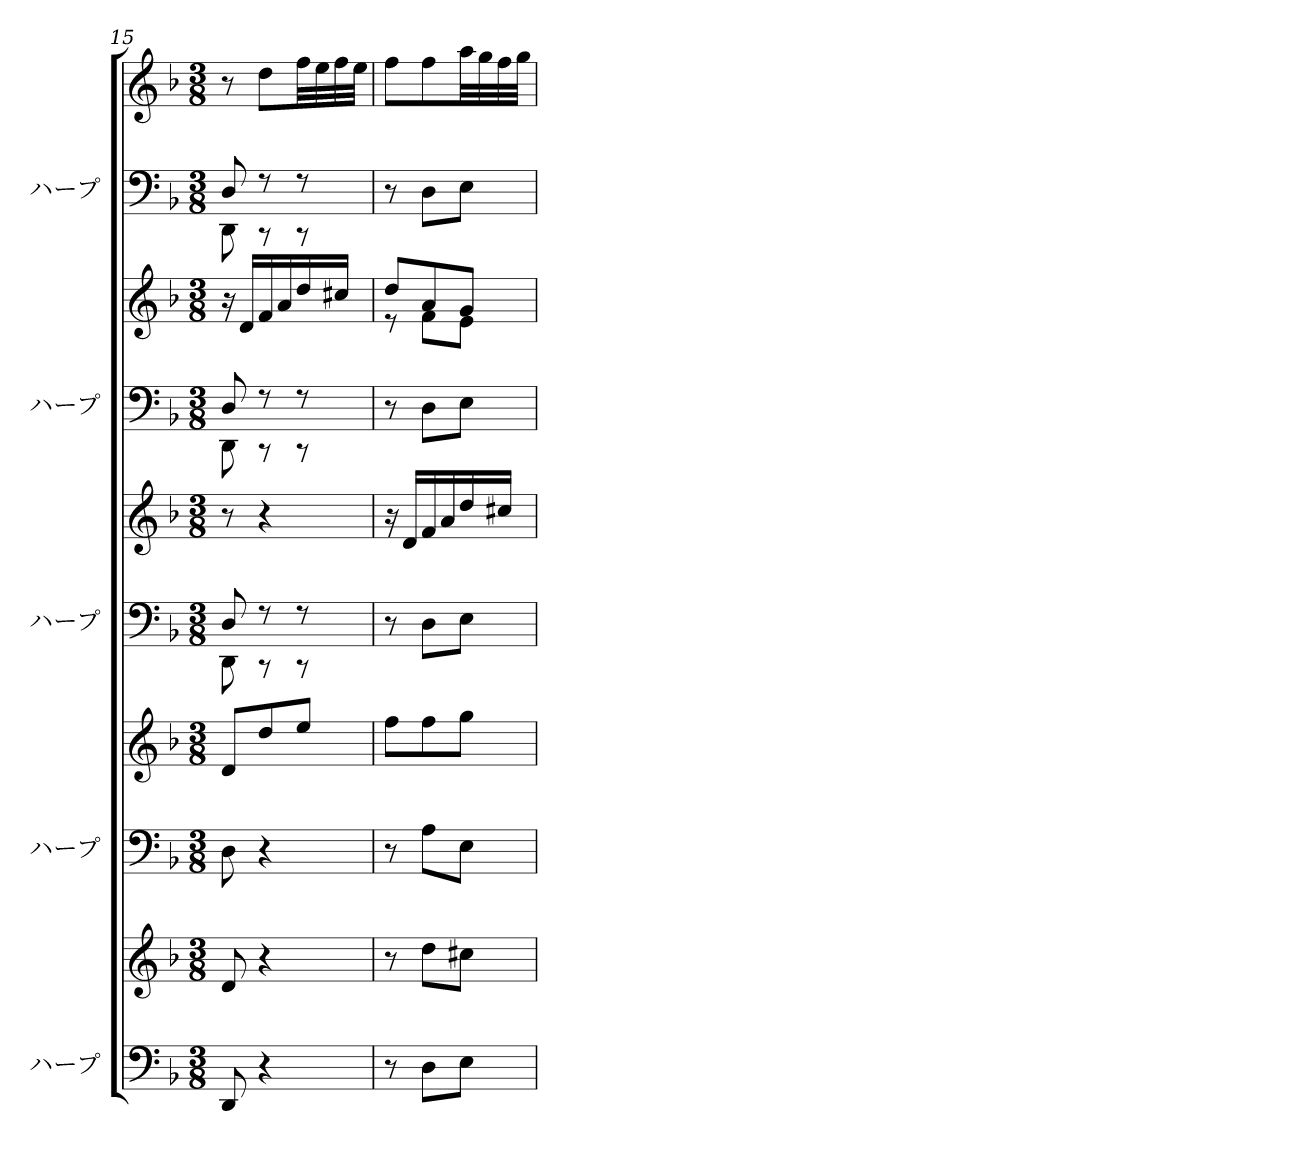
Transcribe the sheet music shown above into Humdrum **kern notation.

**kern	**kern	**kern	**kern	**kern	**kern	**kern	**kern	**kern	**kern
*part5	*part5	*part4	*part4	*part3	*part3	*part2	*part2	*part1	*part1
*staff10	*staff9	*staff8	*staff7	*staff6	*staff5	*staff4	*staff3	*staff2	*staff1
*I"ハープ	*	*I"ハープ	*	*I"ハープ	*	*I"ハープ	*	*I"ハープ	*
*clefF4	*clefG2	*clefF4	*clefG2	*clefF4	*clefG2	*clefF4	*clefG2	*clefF4	*clefG2
*k[b-]	*k[b-]	*k[b-]	*k[b-]	*k[b-]	*k[b-]	*k[b-]	*k[b-]	*k[b-]	*k[b-]
*M3/8	*M3/8	*M3/8	*M3/8	*M3/8	*M3/8	*M3/8	*M3/8	*M3/8	*M3/8
=15	=15	=15	=15	=15	=15	=15	=15	=15	=15
*	*	*	*	*^	*	*^	*	*^	*
8DD/	8d/	8D\	8d/L	8D/	8DD\	8r	8D/	8DD\	16r	8D/	8DD\	8r
.	.	.	.	.	.	.	.	.	16d/LL	.	.	.
4r	4r	4r	8dd/	8r	8r	4r	8r	8r	16f/	8r	8r	8dd\L
.	.	.	.	.	.	.	.	.	16a/	.	.	.
.	.	.	8ee/J	8r	8r	.	8r	8r	16dd/	8r	8r	32ff\LL
.	.	.	.	.	.	.	.	.	.	.	.	32ee\
.	.	.	.	.	.	.	.	.	16cc#X/JJ	.	.	32ff\
.	.	.	.	.	.	.	.	.	.	.	.	32ee\JJJ
*	*	*	*	*v	*v	*	*v	*v	*	*v	*v	*
=16	=16	=16	=16	=16	=16	=16	=16	=16	=16
*	*	*	*	*	*	*	*^	*	*
8r	8r	8r	8ff\L	8r	16r	8r	8dd/L	8r	8r	8ff\L
.	.	.	.	.	16d/LL	.	.	.	.	.
8D\L	8dd\L	8A\L	8ff\	8D\L	16f/	8D\L	8a/	8f\L	8D\L	8ff\
.	.	.	.	.	16a/	.	.	.	.	.
8E\J	8cc#X\J	8E\J	8gg\J	8E\J	16dd/	8E\J	8g/J	8e\J	8E\J	32aa\LL
.	.	.	.	.	.	.	.	.	.	32gg\
.	.	.	.	.	16cc#X/JJ	.	.	.	.	32ff\
.	.	.	.	.	.	.	.	.	.	32gg\JJJ
*	*	*	*	*	*	*	*v	*v	*	*
=	=	=	=	=	=	=	=	=	=
*-	*-	*-	*-	*-	*-	*-	*-	*-	*-
